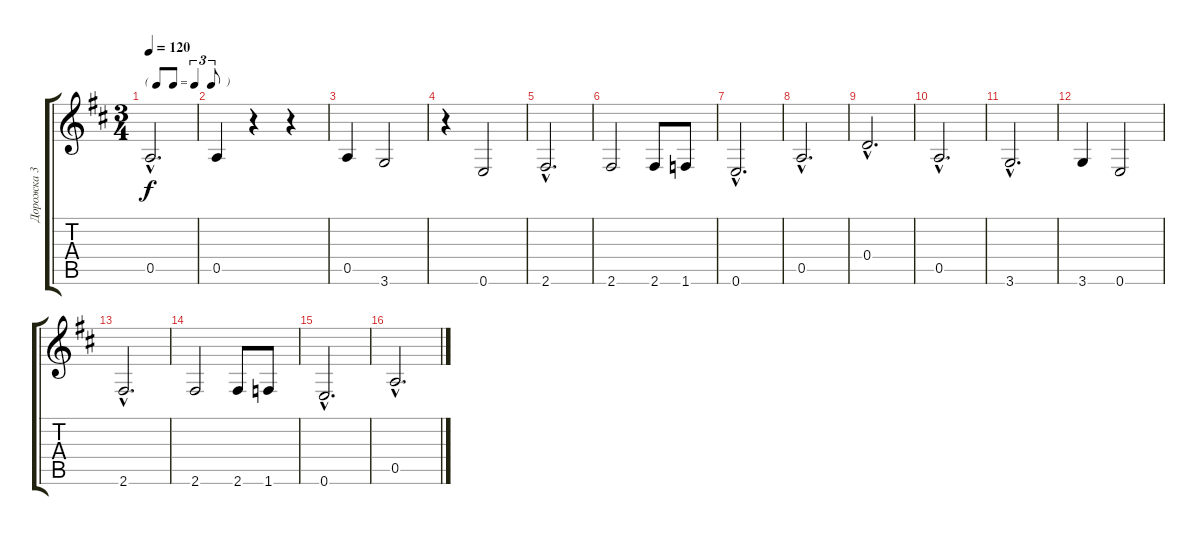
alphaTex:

\track ("Дорожка 3" "Дорожка 3") {instrument acousticguitarnylon}
\staff {score tabs}
\tuning (E4 B3 G3 D3 A2 E2) {hide}
\ts (3 4)
\tf triplet8th
\tempo 120
\clef g2
\ks d
0.5{hac}.2{d dy f} |
0.5.4 r.4 r.4 |
0.5.4 3.6.2 |
r.4 0.6.2 |
2.6{hac}.2{d} |
2.6.2 2.6.8 1.6.8 |
0.6{hac}.2{d} |
0.5{hac}.2{d} |
0.4{hac}.2{d} |
0.5{hac}.2{d} |
3.6{hac}.2{d} |
3.6.4 0.6.2 |
2.6{hac}.2{d} |
2.6.2 2.6.8 1.6.8 |
0.6{hac}.2{d} |
0.5{hac}.2{d}
